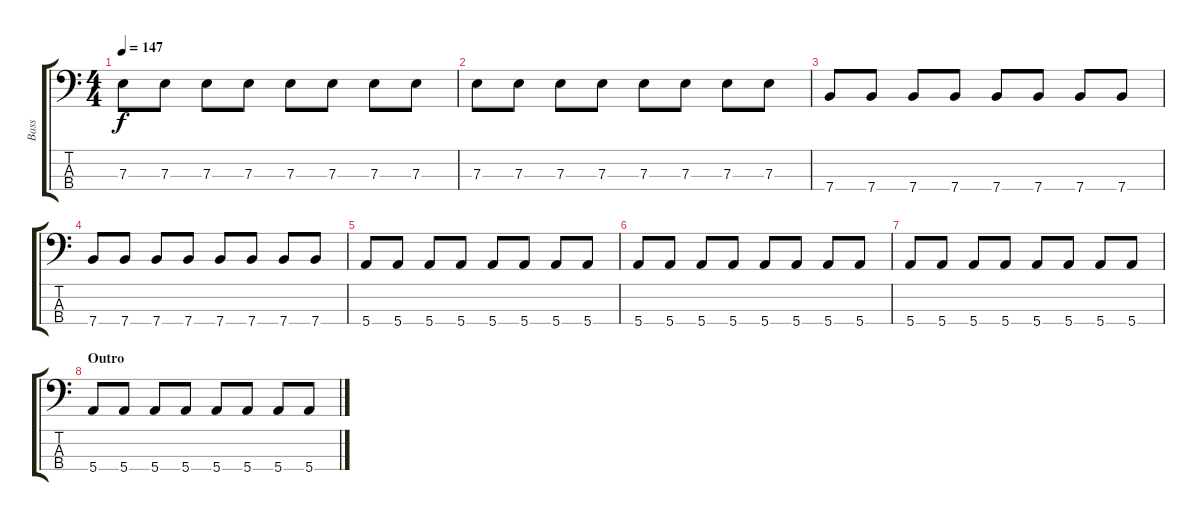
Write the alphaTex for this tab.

\track ("Bass" "Bass") {instrument electricbassfinger}
\staff {score tabs}
\tuning (G2 D2 A1 E1) {hide}
\ts (4 4)
\tempo 147
\clef f4
\ks c
7.3.8{dy f} 7.3.8 7.3.8 7.3.8 7.3.8 7.3.8 7.3.8 7.3.8 |
7.3.8 7.3.8 7.3.8 7.3.8 7.3.8 7.3.8 7.3.8 7.3.8 |
7.4.8 7.4.8 7.4.8 7.4.8 7.4.8 7.4.8 7.4.8 7.4.8 |
7.4.8 7.4.8 7.4.8 7.4.8 7.4.8 7.4.8 7.4.8 7.4.8 |
5.4.8 5.4.8 5.4.8 5.4.8 5.4.8 5.4.8 5.4.8 5.4.8 |
5.4.8 5.4.8 5.4.8 5.4.8 5.4.8 5.4.8 5.4.8 5.4.8 |
5.4.8 5.4.8 5.4.8 5.4.8 5.4.8 5.4.8 5.4.8 5.4.8 |
\section ("" "Outro ")
5.4.8 5.4.8 5.4.8 5.4.8 5.4.8 5.4.8 5.4.8 5.4.8
